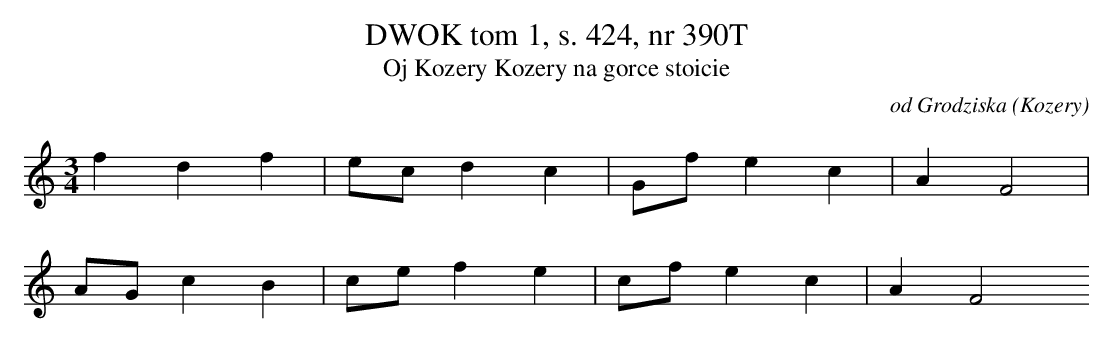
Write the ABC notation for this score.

X:1
T: DWOK tom 1, s. 424, nr 390T
T: Oj Kozery Kozery na gorce stoicie
O: od Grodziska (Kozery)
M: 3/4
L: 1/8
K: C
f2d2f2 | ecd2c2 | Gfe2c2 | A2F4 |
AGc2B2 | cef2e2 | cfe2c2 | A2F4
